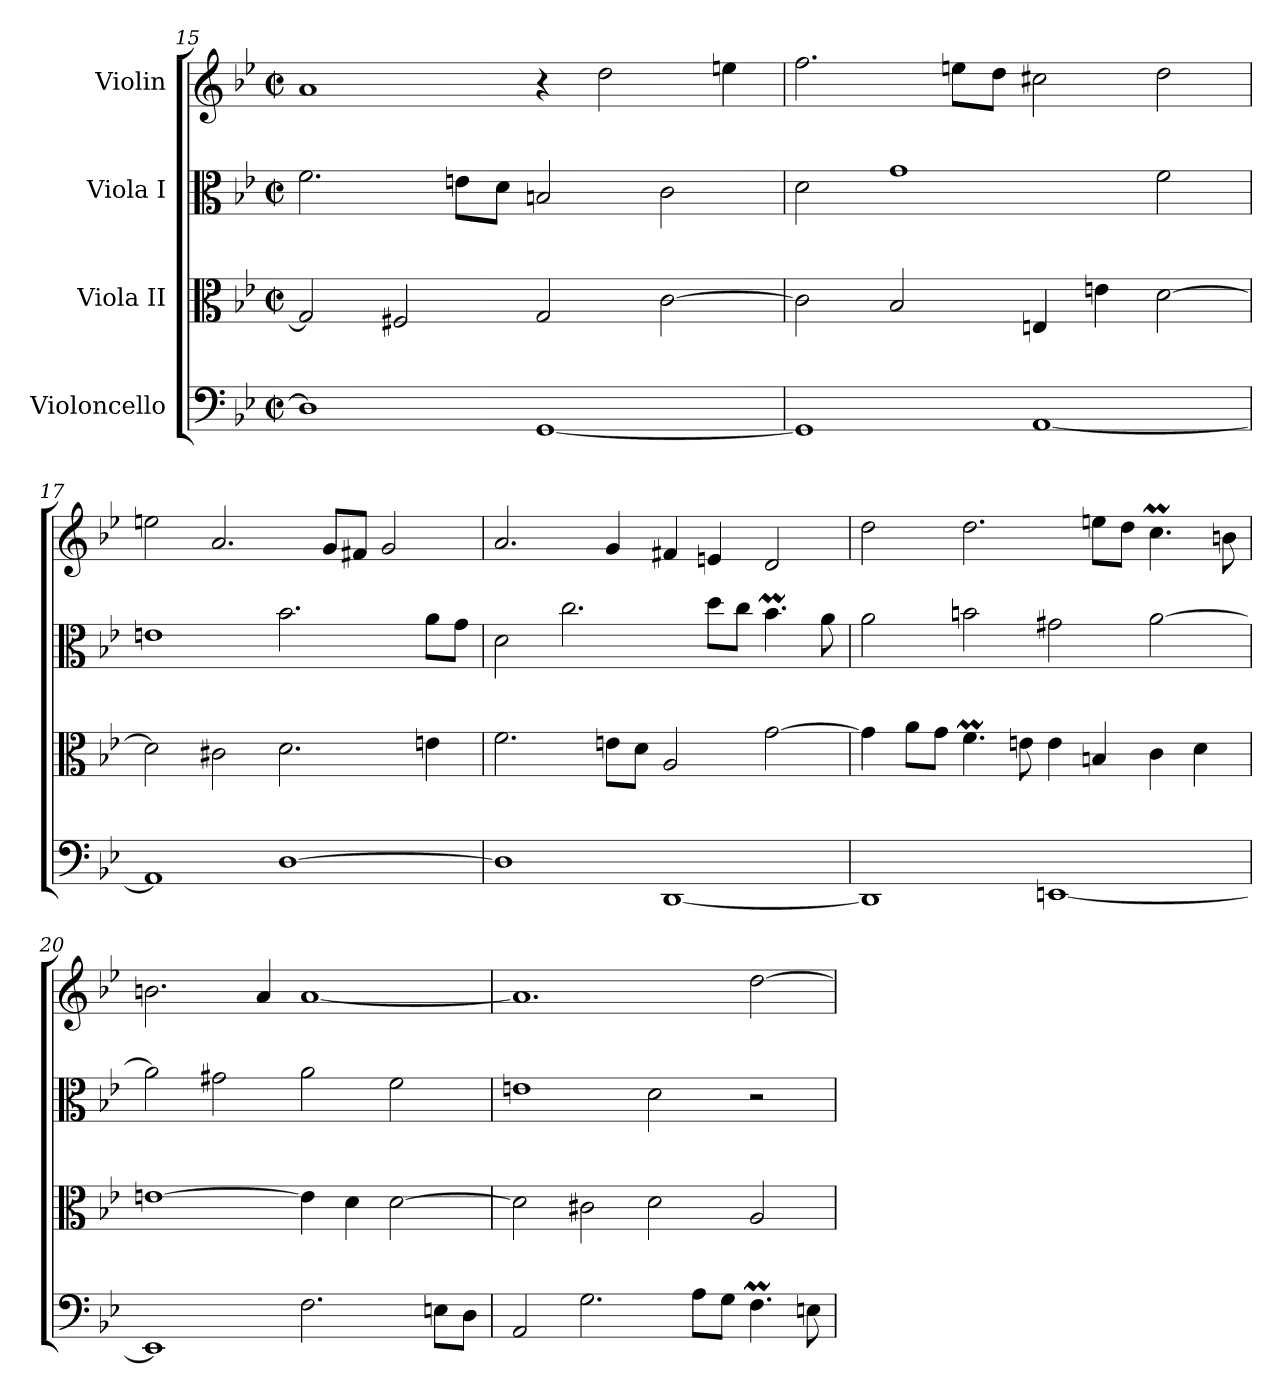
**kern	**kern	**kern	**kern
*part4	*part3	*part2	*part1
*staff4	*staff3	*staff2	*staff1
*I"Violoncello	*I"Viola II	*I"Viola I	*I"Violin
*clefF4	*clefC3	*clefC3	*clefG2
*k[b-e-]	*k[b-e-]	*k[b-e-]	*k[b-e-]
*B-:	*B-:	*B-:	*B-:
*M2/2	*M2/2	*M2/2	*M2/2
*met(c|)	*met(c|)	*met(c|)	*met(c|)
=15	=15	=15	=15
1D]	2G/]	2.f\	1a
.	2F#X/	.	.
.	.	8en\L	.
.	.	8d\J	.
[1GG	2G/	2Bn/	4r
.	.	.	2dd\
.	[2c\	2c\	.
.	.	.	4een\
=16	=16	=16	=16
1GG]	2c\]	2d\	2.ff\
.	2B-/	1g	.
.	.	.	8een\L
.	.	.	8dd\J
[1AA	4En/	.	2cc#X\
.	4en\	.	.
.	[2d\	2f\	2dd\
=17	=17	=17	=17
1AA]	2d\]	1en	2een\
.	2c#X\	.	2.a/
[1D	2.d\	2.b-\	.
.	.	.	8g/L
.	.	.	8f#X/J
.	.	.	2g/
.	4en\	8a\L	.
.	.	8g\J	.
!!LO:LB:g=z
=18	=18	=18	=18
1D]	2.f\	2d\	2.a/
.	.	2.cc\	.
.	8en\L	.	4g/
.	8d\J	.	.
[1DD	2A/	.	4f#X/
.	.	8dd\L	4en/
.	.	8cc\J	.
.	[2g\	4.b-M\	2d/
.	.	8a\	.
=19	=19	=19	=19
1DD]	4g\]	2a\	2dd\
.	8a\L	.	.
.	8g\J	.	.
.	4.fM\	2bn\	2.dd\
.	8en\	.	.
[1EEn	4e\	2g#X\	.
.	4Bn/	.	8een\L
.	.	.	8dd\J
.	4c\	[2a\	4.ccM\
.	4d\	.	.
.	.	.	8bn\
=20	=20	=20	=20
1EE]	[1en	2a\]	2.bn\
.	.	2g#X\	.
.	.	.	4a/
2.F\	4e\]	2a\	[1a
.	4d\	.	.
.	[2d\	2f\	.
8En\L	.	.	.
8D\J	.	.	.
=21	=21	=21	=21
2AA/	2d\]	1en	1.a]
2.G\	2c#X\	.	.
.	2d\	2d\	.
8A\L	.	.	.
8G\J	.	.	.
4.FM\	2A/	2r	[2dd\
8En\	.	.	.
=	=	=	=
*-	*-	*-	*-
